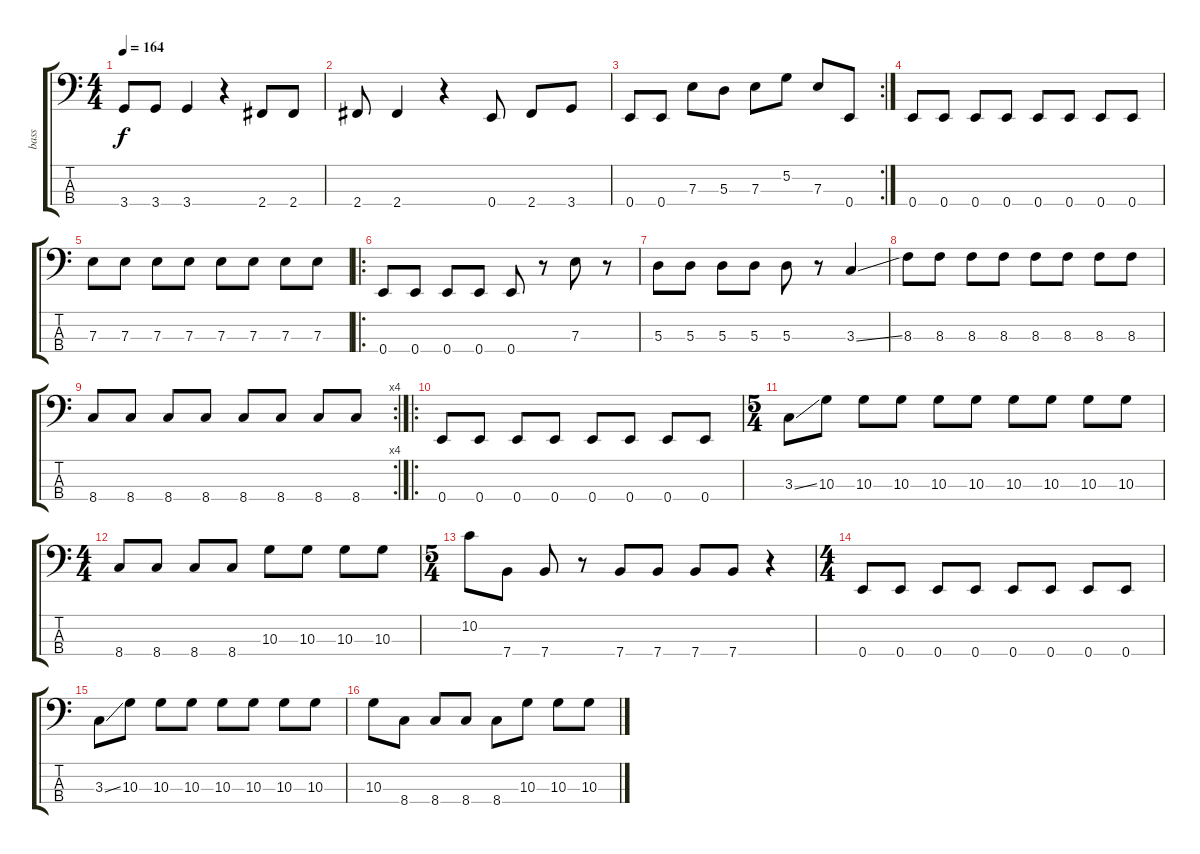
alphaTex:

\track ("bass" "bass") {instrument electricbassfinger}
\staff {score tabs}
\tuning (G2 D2 A1 E1) {hide}
\ts (4 4)
\tempo 164
\clef f4
\ks c
3.4.8{dy f} 3.4.8 3.4.4 r.4 2.4.8 2.4.8 |
2.4.8 2.4.4 r.4 0.4.8 2.4.8 3.4.8 |
\rc 2
0.4.8 0.4.8 7.3.8 5.3.8 7.3.8 5.2.8 7.3.8 0.4.8 |
0.4.8 0.4.8 0.4.8 0.4.8 0.4.8 0.4.8 0.4.8 0.4.8 |
7.3.8 7.3.8 7.3.8 7.3.8 7.3.8 7.3.8 7.3.8 7.3.8 |
\ro
0.4.8 0.4.8 0.4.8 0.4.8 0.4.8 r.8 7.3.8 r.8 |
5.3.8 5.3.8 5.3.8 5.3.8 5.3.8 r.8 3.3{ss}.4 |
8.3.8 8.3.8 8.3.8 8.3.8 8.3.8 8.3.8 8.3.8 8.3.8 |
\rc 4
8.4.8 8.4.8 8.4.8 8.4.8 8.4.8 8.4.8 8.4.8 8.4.8 |
\ro
0.4.8 0.4.8 0.4.8 0.4.8 0.4.8 0.4.8 0.4.8 0.4.8 |
\ts (5 4)
3.3{ss}.8 10.3.8 10.3.8 10.3.8 10.3.8 10.3.8 10.3.8 10.3.8 10.3.8 10.3.8 |
\ts (4 4)
8.4.8 8.4.8 8.4.8 8.4.8 10.3.8 10.3.8 10.3.8 10.3.8 |
\ts (5 4)
10.2.8 7.4.8 7.4.8 r.8 7.4.8 7.4.8 7.4.8 7.4.8 r.4 |
\ts (4 4)
0.4.8 0.4.8 0.4.8 0.4.8 0.4.8 0.4.8 0.4.8 0.4.8 |
3.3{ss}.8 10.3.8 10.3.8 10.3.8 10.3.8 10.3.8 10.3.8 10.3.8 |
10.3.8 8.4.8 8.4.8 8.4.8 8.4.8 10.3.8 10.3.8 10.3.8
